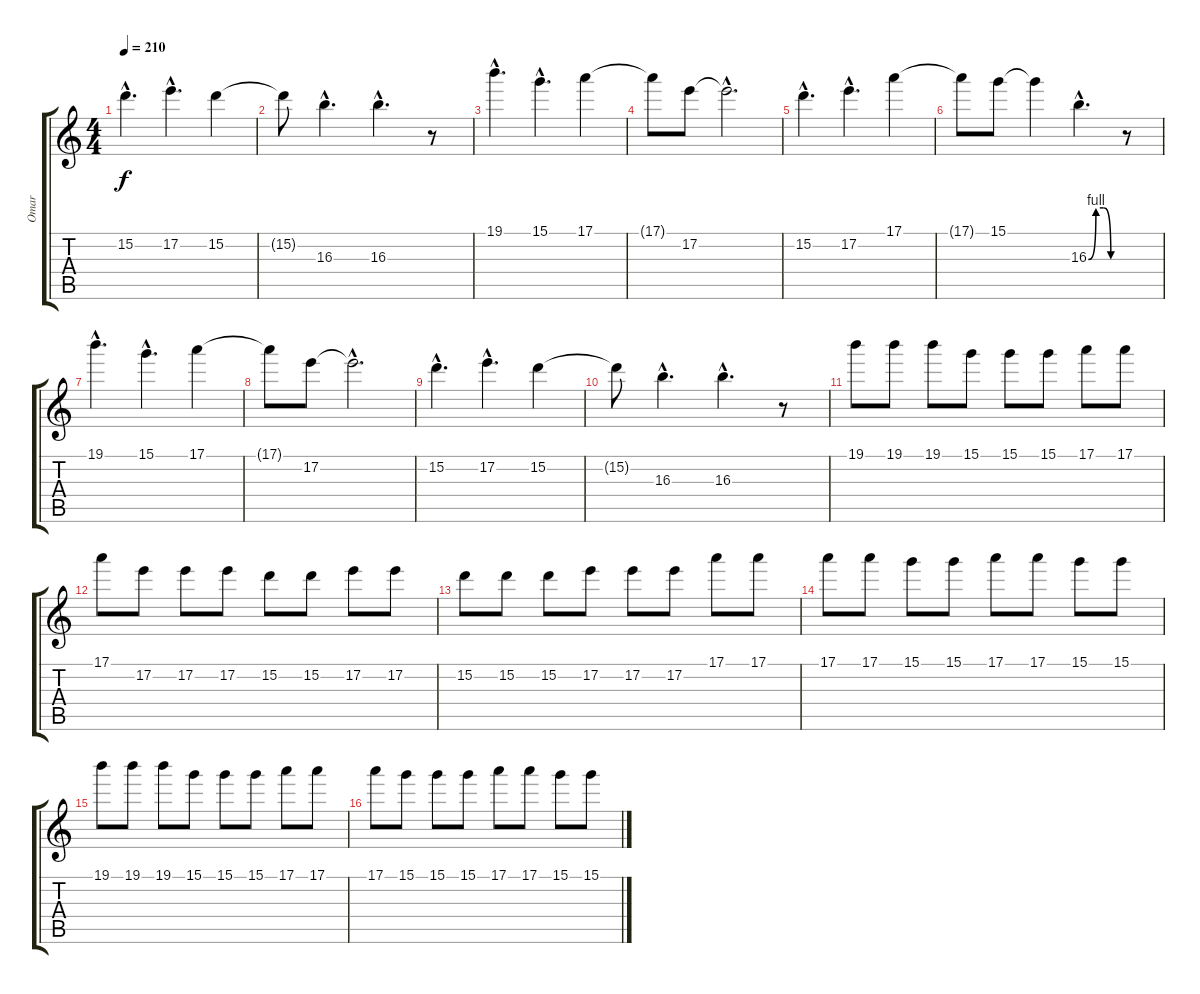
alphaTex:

\track ("Omar" "Omar") {instrument distortionguitar}
\staff {score tabs}
\tuning (E4 B3 G3 D3 A2 E2) {hide}
\ts (4 4)
\tempo 210
\clef g2
\ks c
15.2{hac}.4{d dy f} 17.2{hac}.4{d} 15.2.4 |
15.2{t}.8 16.3{hac}.4{d} 16.3{hac}.4{d} r.8 |
19.1{hac}.4{d} 15.1{hac}.4{d} 17.1.4 |
17.1{t}.8 17.2.8 17.2{hac t}.2{d} |
15.2{hac}.4{d} 17.2{hac}.4{d} 17.1.4 |
17.1{t}.8 15.1.8 15.1{t}.4 16.3{be (custom 0 0 15 4 30 4 45 0 60 0) hac}.4{d} r.8 |
19.1{hac}.4{d} 15.1{hac}.4{d} 17.1.4 |
17.1{t}.8 17.2.8 17.2{hac t}.2{d} |
15.2{hac}.4{d} 17.2{hac}.4{d} 15.2.4 |
15.2{t}.8 16.3{hac}.4{d} 16.3{hac}.4{d} r.8 |
19.1.8 19.1.8 19.1.8 15.1.8 15.1.8 15.1.8 17.1.8 17.1.8 |
17.1.8 17.2.8 17.2.8 17.2.8 15.2.8 15.2.8 17.2.8 17.2.8 |
15.2.8 15.2.8 15.2.8 17.2.8 17.2.8 17.2.8 17.1.8 17.1.8 |
17.1.8 17.1.8 15.1.8 15.1.8 17.1.8 17.1.8 15.1.8 15.1.8 |
19.1.8 19.1.8 19.1.8 15.1.8 15.1.8 15.1.8 17.1.8 17.1.8 |
17.1.8 15.1.8 15.1.8 15.1.8 17.1.8 17.1.8 15.1.8 15.1.8
